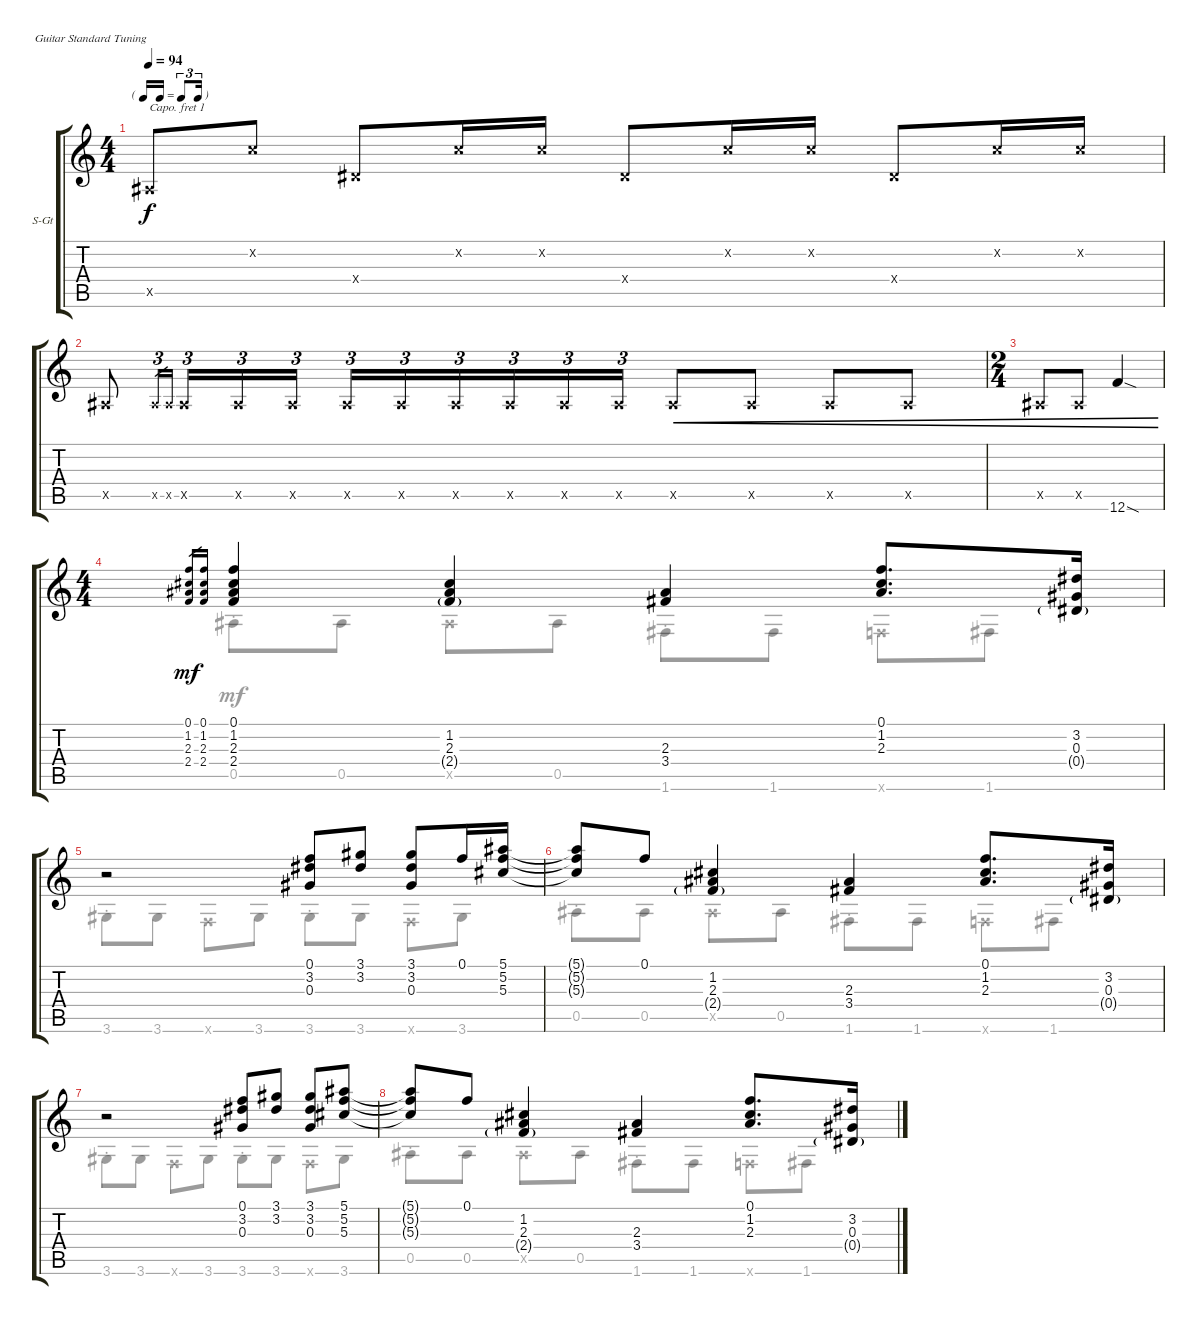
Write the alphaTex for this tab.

\defaultSystemsLayout 4
\bracketExtendMode groupsimilarinstruments
\firstSystemTrackNameOrientation horizontal
\otherSystemsTrackNameOrientation horizontal
\track ("Steel Guitar" "S-Gt") {instrument acousticguitarsteel}
\staff {score tabs}
\capo 1
\tuning (E4 B3 G3 D3 A2 E2)
\voice
\ts (4 4)
\tf triplet16th
\tempo 94
\clef g2
\ks c
0.5{x}.8{dy f} 0.2{x}.8 0.4{x}.8 0.2{x}.16 0.2{x}.16 0.4{x}.8 0.2{x}.16 0.2{x}.16 0.4{x}.8 0.2{x}.16 0.2{x}.16 |
0.5{x}.8 0.5{x}.16{tu (3 2) gr} 0.5{x}.16{tu (3 2) gr} 0.5{x}.16{tu (3 2)} 0.5{x}.16{tu (3 2)} 0.5{x}.16{tu (3 2)} 0.5{x}.16{tu (3 2)} 0.5{x}.16{tu (3 2)} 0.5{x}.16{tu (3 2)} 0.5{x}.16{tu (3 2)} 0.5{x}.16{tu (3 2)} 0.5{x}.16{tu (3 2)} 0.5{x}.8{cre} 0.5{x}.8{cre} 0.5{x}.8{cre} 0.5{x}.8{cre} |
\ts (2 4)
0.5{x}.8{cre} 0.5{x}.8{cre} 12.6{sod}.4{cre} |
\ts (4 4)
(0.1 1.2 2.3 2.4).16{gr dy mf} (0.1 1.2 2.3 2.4).16{gr} (0.1 1.2 2.3 2.4).4 (1.2 2.3 2.4{g}).4 (2.3 3.4).4 (0.1 1.2 2.3).8{d} (3.2 0.3 0.4{g}).16 |
r.2 (0.1 3.2 0.3).8 (3.1 3.2).8 (3.1 3.2 0.3).8 0.1.16 (5.1 5.2 5.3).16 |
(5.1{t} 5.3{t} 5.2{t}).8 0.1.8 (1.2 2.3 2.4{g}).4 (2.3 3.4).4 (0.1 1.2 2.3).8{d} (3.2 0.3 0.4{g}).16 |
r.2 (0.1 3.2 0.3).8 (3.1 3.2).8 (3.1 3.2 0.3).8 (5.1 5.2 5.3).8 |
(5.1{t} 5.2{t} 5.3{t}).8 0.1.8 (1.2 2.3 2.4{g}).4 (2.3 3.4).4 (0.1 1.2 2.3).8{d} (3.2 0.3 0.4{g}).16
\voice
\clef g2
\ottava regular
\simile none
\ks c
|
|
|
0.5{st}.8 0.5.8 0.5{x}.8 0.5.8 1.6{st}.8 1.6.8 0.6{x}.8 1.6.8 |
3.6{st}.8 3.6.8 0.6{x}.8 3.6.8 3.6{st}.8 3.6.8 0.6{x}.8 3.6.8 |
0.5{st}.8 0.5.8 0.5{x}.8 0.5.8 1.6{st}.8 1.6.8 0.6{x}.8 1.6.8 |
3.6{st}.8 3.6.8 0.6{x}.8 3.6.8 3.6{st}.8 3.6.8 0.6{x}.8 3.6.8 |
0.5{st}.8 0.5.8 0.5{x}.8 0.5.8 1.6{st}.8 1.6.8 0.6{x}.8 1.6.8
